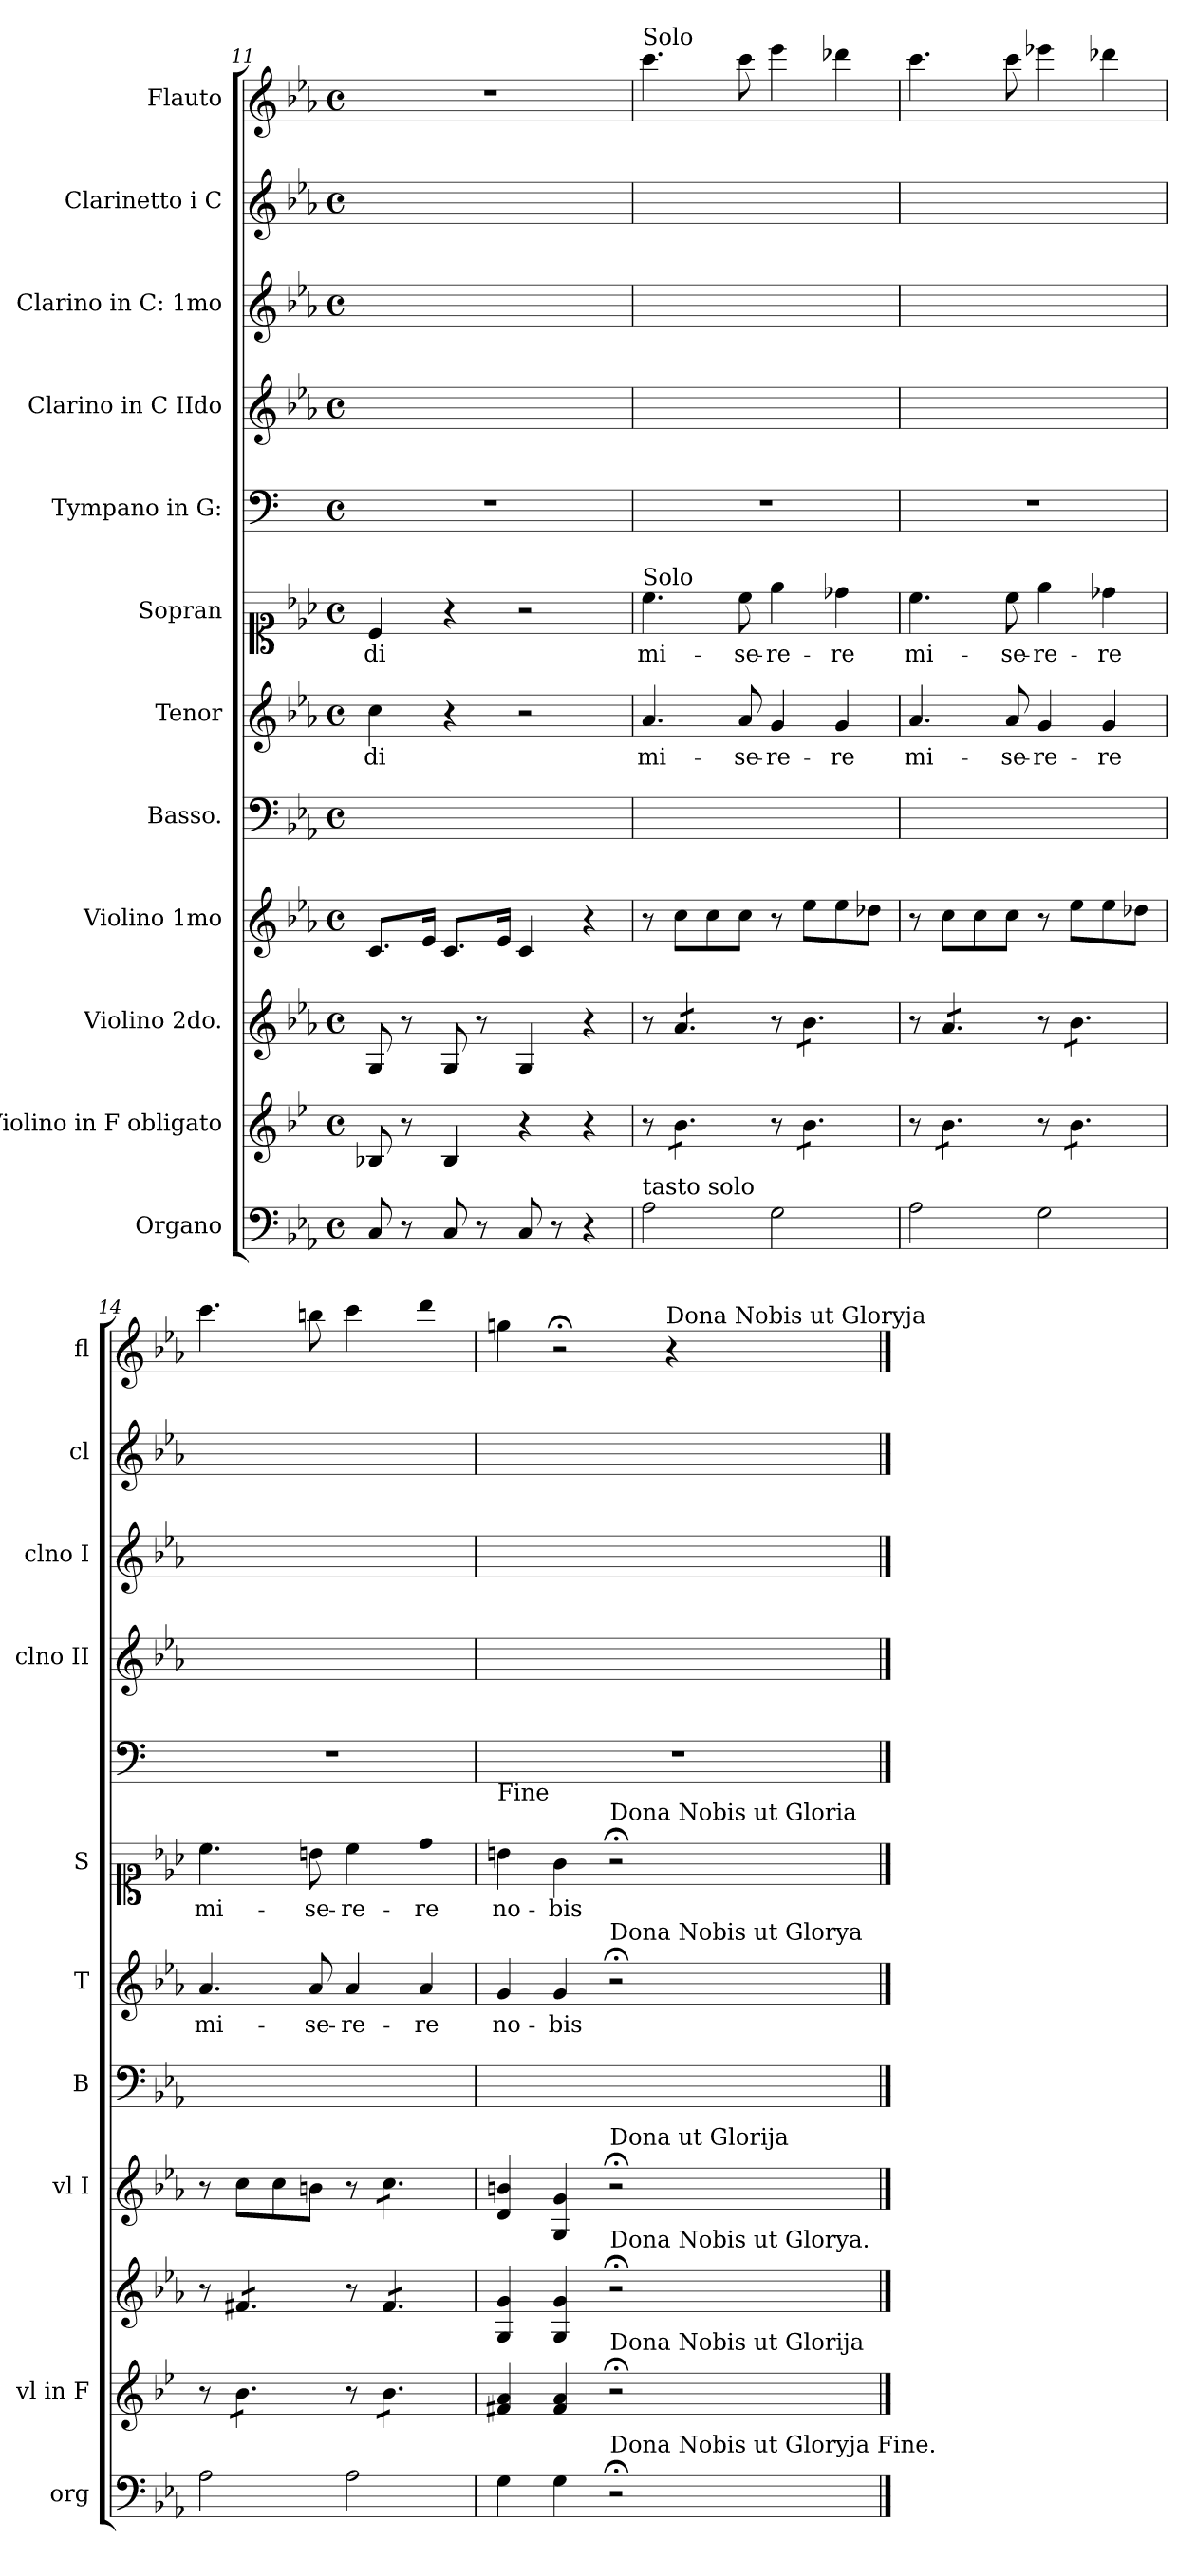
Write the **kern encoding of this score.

**kern	**kern	**kern	**kern	**kern	**kern	**text	**kern	**text	**kern	**kern	**kern	**kern	**kern
*part12	*part11	*part10	*part9	*part8	*part7	*part7	*part6	*part6	*part5	*part4	*part3	*part2	*part1
*staff12	*staff11	*staff10	*staff9	*staff8	*staff7	*staff7	*staff6	*staff6	*staff5	*staff4	*staff3	*staff2	*staff1
*I"Organo	*I"Violino in F obligato	*I"Violino 2do.	*I"Violino 1mo	*I"Basso.	*I"Tenor	*	*I"Sopran	*	*I"Tympano in G:	*I"Clarino in C IIdo	*I"Clarino in C: 1mo	*I"Clarinetto i C	*I"Flauto
*I'org	*I'vl in F	*	*I'vl I	*I'B	*I'T	*	*I'S	*	*	*I'clno II	*I'clno I	*I'cl	*I'fl
*clefF4	*clefG2	*clefG2	*clefG2	*clefF4	*clefG2	*	*clefC1	*	*clefF4	*clefG2	*clefG2	*clefG2	*clefG2
*	*ITrd4c7	*	*	*	*	*	*	*	*	*	*	*	*
*k[b-e-a-]	*k[b-e-a-]	*k[b-e-a-]	*k[b-e-a-]	*k[b-e-a-]	*k[b-e-a-]	*	*k[b-e-a-]	*	*k[]	*k[b-e-a-]	*k[b-e-a-]	*k[b-e-a-]	*k[b-e-a-]
*c:	*c:	*c:	*c:	*c:	*c:	*	*c:	*	*	*c:	*c:	*c:	*c:
*M4/4	*M4/4	*M4/4	*M4/4	*M4/4	*M4/4	*	*M4/4	*	*M4/4	*M4/4	*M4/4	*M4/4	*M4/4
*met(c)	*met(c)	*met(c)	*met(c)	*met(c)	*met(c)	*	*met(c)	*	*met(c)	*met(c)	*met(c)	*met(c)	*met(c)
=11	=11	=11	=11	=11	=11	=11	=11	=11	=11	=11	=11	=11	=11
8C/	8E-X/	8G/	8.c/L	1ryy	4cc\	-di	4c/	-di	1r	1ryy	1ryy	1ryy	1r
8r	8r	8r	.	.	.	.	.	.	.	.	.	.	.
.	.	.	16e-/Jk	.	.	.	.	.	.	.	.	.	.
8C/	4E-/	8G/	8.c/L	.	4r	.	4r	.	.	.	.	.	.
8r	.	8r	.	.	.	.	.	.	.	.	.	.	.
.	.	.	16e-/Jk	.	.	.	.	.	.	.	.	.	.
8C/	4r	4G/	4c/	.	2r	.	2r	.	.	.	.	.	.
8r	.	.	.	.	.	.	.	.	.	.	.	.	.
4r	4r	4r	4r	.	.	.	.	.	.	.	.	.	.
=12	=12	=12	=12	=12	=12	=12	=12	=12	=12	=12	=12	=12	=12
!	!	!	!	!	!	!	!	!	!	!	!	!	!LO:TX:a:t=Solo
!	!	!	!	!	!	!	!LO:TX:a:t=Solo	!	!	!	!	!	!
!LO:TX:a:t=tasto solo	!	!	!	!	!	!	!	!	!	!	!	!	!
2A-\	8r	8r	8r	1ryy	4.a-/	mi-	4.cc\	mi-	1r	1ryy	1ryy	1ryy	4.ccc\
!	!LO:TX:a:color=crimson:t=⚠	!	!	!	!	!	!	!	!	!	!	!	!
*	*tremolo	*	*	*	*	*	*	*	*	*	*	*	*
*	*	*tremolo	*	*	*	*	*	*	*	*	*	*	*
.	8e-\L	8a-/L	8cc\L	.	.	.	.	.	.	.	.	.	.
.	8e-\	8a-/	8cc\	.	.	.	.	.	.	.	.	.	.
.	8e-\J	8a-/J	8cc\J	.	8a-/	-se-	8cc\	-se-	.	.	.	.	8ccc\
2G\	8r	8r	8r	.	4g/	-re-	4ee-\	-re-	.	.	.	.	4eee-\
.	8e-\L	8b-\L	8ee-\L	.	.	.	.	.	.	.	.	.	.
.	8e-\	8b-\	8ee-\	.	4g/	-re	4dd-X\	-re	.	.	.	.	4ddd-X\
.	8e-\J	8b-\J	8dd-X\J	.	.	.	.	.	.	.	.	.	.
=13	=13	=13	=13	=13	=13	=13	=13	=13	=13	=13	=13	=13	=13
2A-\	8r	8r	8r	1ryy	4.a-/	mi-	4.cc\	mi-	1r	1ryy	1ryy	1ryy	4.ccc\
.	8e-\L	8a-/L	8cc\L	.	.	.	.	.	.	.	.	.	.
.	8e-\	8a-/	8cc\	.	.	.	.	.	.	.	.	.	.
.	8e-\J	8a-/J	8cc\J	.	8a-/	-se-	8cc\	-se-	.	.	.	.	8ccc\
2G\	8r	8r	8r	.	4g/	-re-	4ee-\	-re-	.	.	.	.	4eee-X\
.	8e-\L	8b-\L	8ee-\L	.	.	.	.	.	.	.	.	.	.
.	8e-\	8b-\	8ee-\	.	4g/	-re	4dd-X\	-re	.	.	.	.	4ddd-X\
.	8e-\J	8b-\J	8dd-X\J	.	.	.	.	.	.	.	.	.	.
=14	=14	=14	=14	=14	=14	=14	=14	=14	=14	=14	=14	=14	=14
2A-\	8r	8r	8r	1ryy	4.a-/	mi-	4.cc\	mi-	1r	1ryy	1ryy	1ryy	4.ccc\
.	8e-\L	8f#X/L	8cc\L	.	.	.	.	.	.	.	.	.	.
.	8e-\	8f#X/	8cc\	.	.	.	.	.	.	.	.	.	.
.	8e-\J	8f#X/J	8bn\J	.	8a-/	-se-	8bn\	-se-	.	.	.	.	8bbn\
2A-\	8r	8r	8r	.	4a-/	-re-	4cc\	-re-	.	.	.	.	4ccc\
*	*	*	*tremolo	*	*	*	*	*	*	*	*	*	*
.	8e-\L	8f#/L	8cc\L	.	.	.	.	.	.	.	.	.	.
.	8e-\	8f#/	8cc\	.	4a-/	-re	4dd\	-re	.	.	.	.	4ddd\
.	8e-\J	8f#/J	8cc\J	.	.	.	.	.	.	.	.	.	.
*	*	*	*Xtremolo	*	*	*	*	*	*	*	*	*	*
*	*	*Xtremolo	*	*	*	*	*	*	*	*	*	*	*
*	*Xtremolo	*	*	*	*	*	*	*	*	*	*	*	*
=15	=15	=15	=15	=15	=15	=15	=15	=15	=15	=15	=15	=15	=15
!	!	!	!	!	!	!	!	!	!LO:TX:b:t=Fine	!	!	!	!
4G\	4Bn/ 4d/	4G/ 4g/	4d/ 4bn/	1ryy	4g/	no-	4bn\	no-	1r	1ryy	1ryy	1ryy	4ggn\
4G\	4B/ 4d/	4G/ 4g/	4G/ 4g/	.	4g/	-bis	4g\	-bis	.	.	.	.	2r;<
!	!	!	!	!	!	!	!LO:TX:a:t=Dona Nobis ut Gloria	!	!	!	!	!	!
!	!	!	!	!	!LO:TX:a:t=Dona Nobis ut Glorya	!	!	!	!	!	!	!	!
!	!	!	!LO:TX:a:t=Dona ut Glorija	!	!	!	!	!	!	!	!	!	!
!	!	!LO:TX:a:t=Dona Nobis ut Glorya.	!	!	!	!	!	!	!	!	!	!	!
!	!LO:TX:a:t=Dona Nobis ut Glorija	!	!	!	!	!	!	!	!	!	!	!	!
!LO:TX:a:t=Dona Nobis ut Gloryja Fine.	!	!	!	!	!	!	!	!	!	!	!	!	!
2r;<	2r;<	2r;<	2r;<	.	2r;<	.	2r;<	.	.	.	.	.	.
!	!	!	!	!	!	!	!	!	!	!	!	!	!LO:TX:a:t=Dona Nobis ut Gloryja
.	.	.	.	.	.	.	.	.	.	.	.	.	4r
==	==	==	==	==	==	==	==	==	==	==	==	==	==
*-	*-	*-	*-	*-	*-	*-	*-	*-	*-	*-	*-	*-	*-
